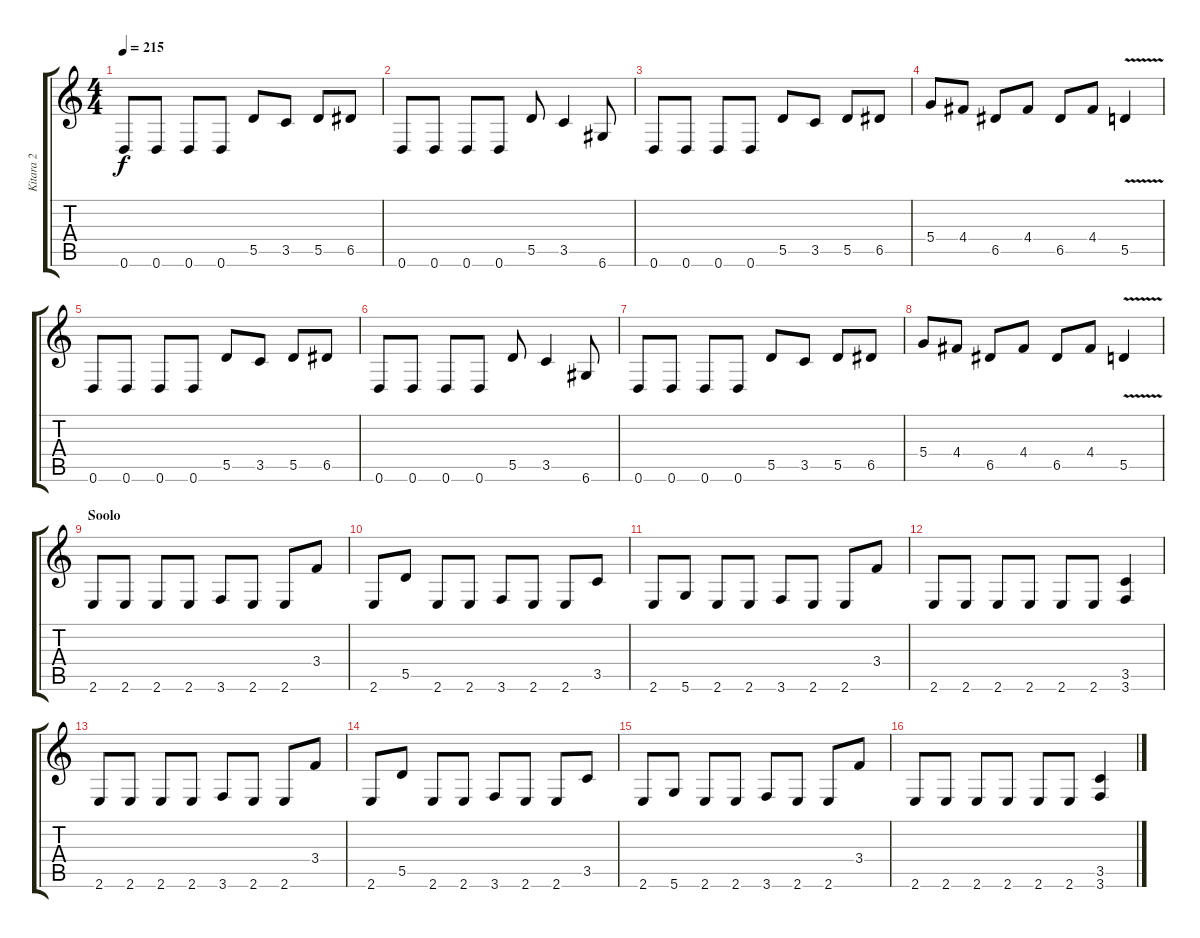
\track ("Kitara 2" "Kitara 2") {instrument distortionguitar}
\staff {score tabs}
\tuning (E4 B3 G3 D3 A2 D2) {hide}
\ts (4 4)
\tempo 215
\clef g2
\ks c
0.6.8{dy f} 0.6.8 0.6.8 0.6.8 5.5.8 3.5.8 5.5.8 6.5.8 |
0.6.8 0.6.8 0.6.8 0.6.8 5.5.8 3.5.4 6.6.8 |
0.6.8 0.6.8 0.6.8 0.6.8 5.5.8 3.5.8 5.5.8 6.5.8 |
5.4.8 4.4.8 6.5.8 4.4.8 6.5.8 4.4.8 5.5{v}.4 |
0.6.8 0.6.8 0.6.8 0.6.8 5.5.8 3.5.8 5.5.8 6.5.8 |
0.6.8 0.6.8 0.6.8 0.6.8 5.5.8 3.5.4 6.6.8 |
0.6.8 0.6.8 0.6.8 0.6.8 5.5.8 3.5.8 5.5.8 6.5.8 |
5.4.8 4.4.8 6.5.8 4.4.8 6.5.8 4.4.8 5.5{v}.4 |
\section ("" "Soolo")
2.6.8 2.6.8 2.6.8 2.6.8 3.6.8 2.6.8 2.6.8 3.4.8 |
2.6.8 5.5.8 2.6.8 2.6.8 3.6.8 2.6.8 2.6.8 3.5.8 |
2.6.8 5.6.8 2.6.8 2.6.8 3.6.8 2.6.8 2.6.8 3.4.8 |
2.6.8 2.6.8 2.6.8 2.6.8 2.6.8 2.6.8 (3.5 3.6).4 |
2.6.8 2.6.8 2.6.8 2.6.8 3.6.8 2.6.8 2.6.8 3.4.8 |
2.6.8 5.5.8 2.6.8 2.6.8 3.6.8 2.6.8 2.6.8 3.5.8 |
2.6.8 5.6.8 2.6.8 2.6.8 3.6.8 2.6.8 2.6.8 3.4.8 |
2.6.8 2.6.8 2.6.8 2.6.8 2.6.8 2.6.8 (3.5 3.6).4
